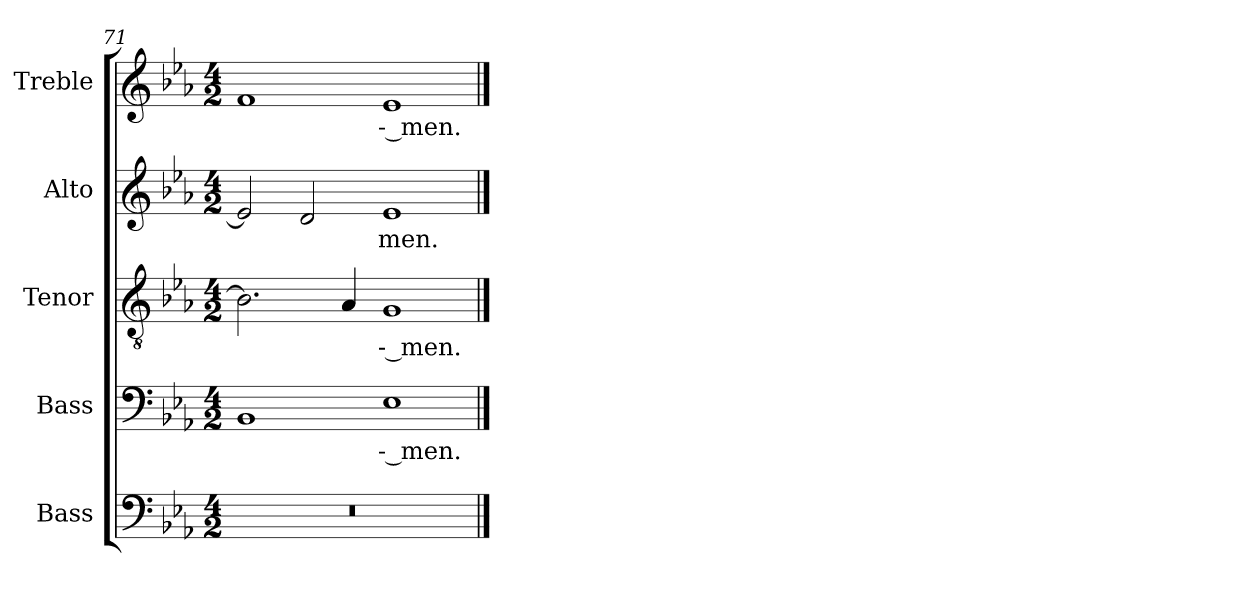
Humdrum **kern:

**kern	**kern	**text	**kern	**text	**kern	**text	**kern	**text
*part5	*part4	*part4	*part3	*part3	*part2	*part2	*part1	*part1
*staff5	*staff4	*staff4	*staff3	*staff3	*staff2	*staff2	*staff1	*staff1
*I"Bass	*I"Bass	*	*I"Tenor	*	*I"Alto	*	*I"Treble	*
*I'B.	*I'B.	*	*I'T.	*	*I'A.	*	*I'Tr.	*
*clefF4	*clefF4	*	*clefGv2	*	*clefG2	*	*clefG2	*
*	*	*	*ITrd7c12	*	*	*	*	*
*k[b-e-a-]	*k[b-e-a-]	*	*k[b-e-a-]	*	*k[b-e-a-]	*	*k[b-e-a-]	*
*E-:	*E-:	*	*E-:	*	*E-:	*	*E-:	*
*M4/2	*M4/2	*	*M4/2	*	*M4/2	*	*M4/2	*
=71	=71	=71	=71	=71	=71	=71	=71	=71
!LO:N:vis=1	!	!	!	!	!	!	!	!
0r	1BB-i	.	2.BB-i\]	.	2e-i/]	.	1fi	.
.	.	.	.	.	2di/	.	.	.
.	.	.	4AA-i/	.	.	.	.	.
!	!	!LO:LY:b:color=#000000	!	!	!	!	!	!
!	!	!	!	!LO:LY:b:color=#000000	!	!	!	!
!	!	!	!	!	!	!LO:LY:b:color=#000000	!	!
!	!	!	!	!	!	!	!	!LO:LY:b:color=#000000
.	1E-i	-- men.	1GGi	-- men.	1e-i	-men.	1e-i	-- men.
==	==	==	==	==	==	==	==	==
*-	*-	*-	*-	*-	*-	*-	*-	*-
